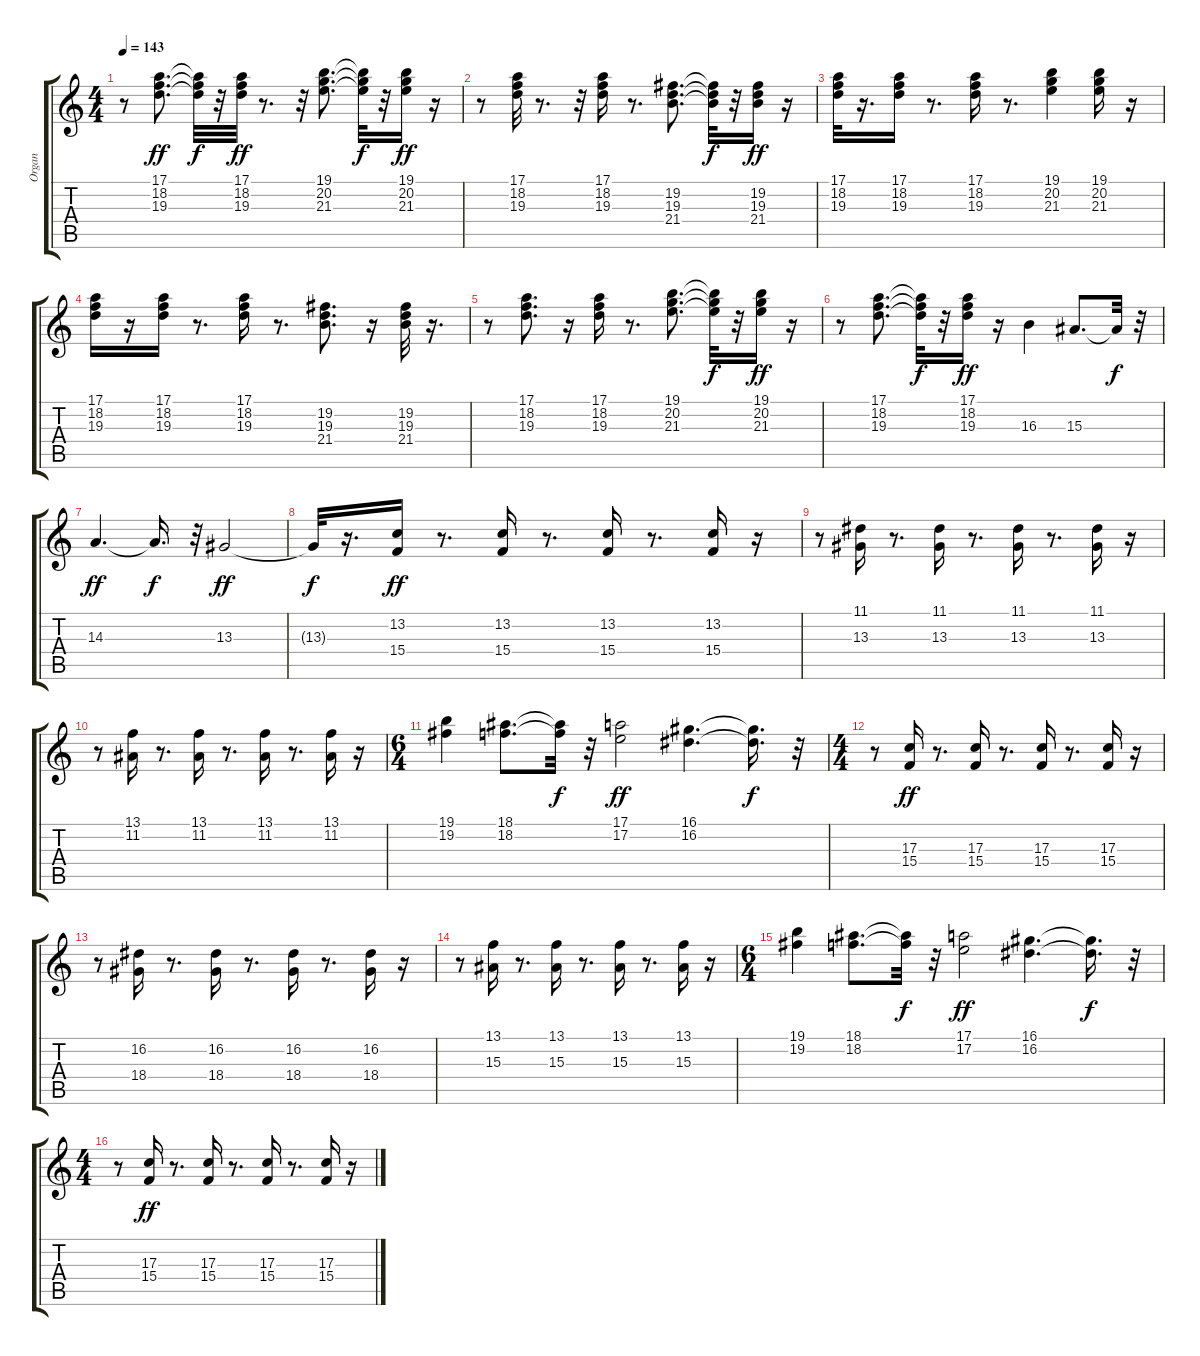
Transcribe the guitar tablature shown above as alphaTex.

\track ("Organ" "Organ") {instrument rockorgan}
\staff {score tabs}
\tuning (E4 B3 G3 D3 A2 E2) {hide}
\ts (4 4)
\tempo 143
\clef g2
\ks c
r.8{dy ff} (17.1 18.2 19.3).8{d} (17.1{t} 18.2{t} 19.3{t}).32{dy f} r.32 (17.1 18.2 19.3).32{dy ff} r.8{d} r.32 (19.1 20.2 21.3).8{d} (19.1{t} 20.2{t} 21.3{t}).32{dy f} r.32 (19.1 20.2 21.3).16{dy ff} r.16 |
r.8 (17.1 18.2 19.3).32 r.8{d} r.32 (17.1 18.2 19.3).16 r.8{d} (19.2 19.3 21.4).8{d} (19.2{t} 19.3{t} 21.4{t}).32{dy f} r.32 (19.2 19.3 21.4).16{dy ff} r.16 |
(17.1 18.2 19.3).32 r.16{d} (17.1 18.2 19.3).16 r.8{d} (17.1 18.2 19.3).16 r.8{d} (19.1 20.2 21.3).4 (19.1 20.2 21.3).16 r.16 |
(17.1 18.2 19.3).16 r.16 (17.1 18.2 19.3).16 r.8{d} (17.1 18.2 19.3).16 r.8{d} (19.2 19.3 21.4).8{d} r.16 (19.2 19.3 21.4).32 r.16{d} |
r.8 (17.1 18.2 19.3).8{d} r.16 (17.1 18.2 19.3).16 r.8{d} (19.1 20.2 21.3).8{d} (19.1{t} 20.2{t} 21.3{t}).32{dy f} r.32 (19.1 20.2 21.3).16{dy ff} r.16 |
r.8 (17.1 18.2 19.3).8{d} (17.1{t} 18.2{t} 19.3{t}).32{dy f} r.32 (17.1 18.2 19.3).16{dy ff} r.16 16.3.4 15.3.8{d} 15.3{t}.32{dy f} r.32 |
14.3.4{d dy ff} 14.3{t}.16{d dy f} r.32 13.3.2{dy ff} |
13.3{t}.32{dy f} r.16{d} (13.2 15.4).16{dy ff} r.8{d} (13.2 15.4).16 r.8{d} (13.2 15.4).16 r.8{d} (13.2 15.4).16 r.16 |
r.8 (11.1 13.3).16 r.8{d} (11.1 13.3).16 r.8{d} (11.1 13.3).16 r.8{d} (11.1 13.3).16 r.16 |
r.8 (13.1 11.2).16 r.8{d} (13.1 11.2).16 r.8{d} (13.1 11.2).16 r.8{d} (13.1 11.2).16 r.16 |
\ts (6 4)
(19.1 19.2).4 (18.1 18.2).8{d} (18.1{t} 18.2{t}).32{dy f} r.32 (17.1 17.2).2{dy ff} (16.1 16.2).4{d} (16.1{t} 16.2{t}).16{d dy f} r.32 |
\ts (4 4)
r.8 (17.3 15.4).16{dy ff} r.8{d} (17.3 15.4).16 r.8{d} (17.3 15.4).16 r.8{d} (17.3 15.4).16 r.16 |
r.8 (16.2 18.4).16 r.8{d} (16.2 18.4).16 r.8{d} (16.2 18.4).16 r.8{d} (16.2 18.4).16 r.16 |
r.8 (13.1 15.3).16 r.8{d} (13.1 15.3).16 r.8{d} (13.1 15.3).16 r.8{d} (13.1 15.3).16 r.16 |
\ts (6 4)
(19.1 19.2).4 (18.1 18.2).8{d} (18.1{t} 18.2{t}).32{dy f} r.32 (17.1 17.2).2{dy ff} (16.1 16.2).4{d} (16.1{t} 16.2{t}).16{d dy f} r.32 |
\ts (4 4)
r.8 (17.3 15.4).16{dy ff} r.8{d} (17.3 15.4).16 r.8{d} (17.3 15.4).16 r.8{d} (17.3 15.4).16 r.16
